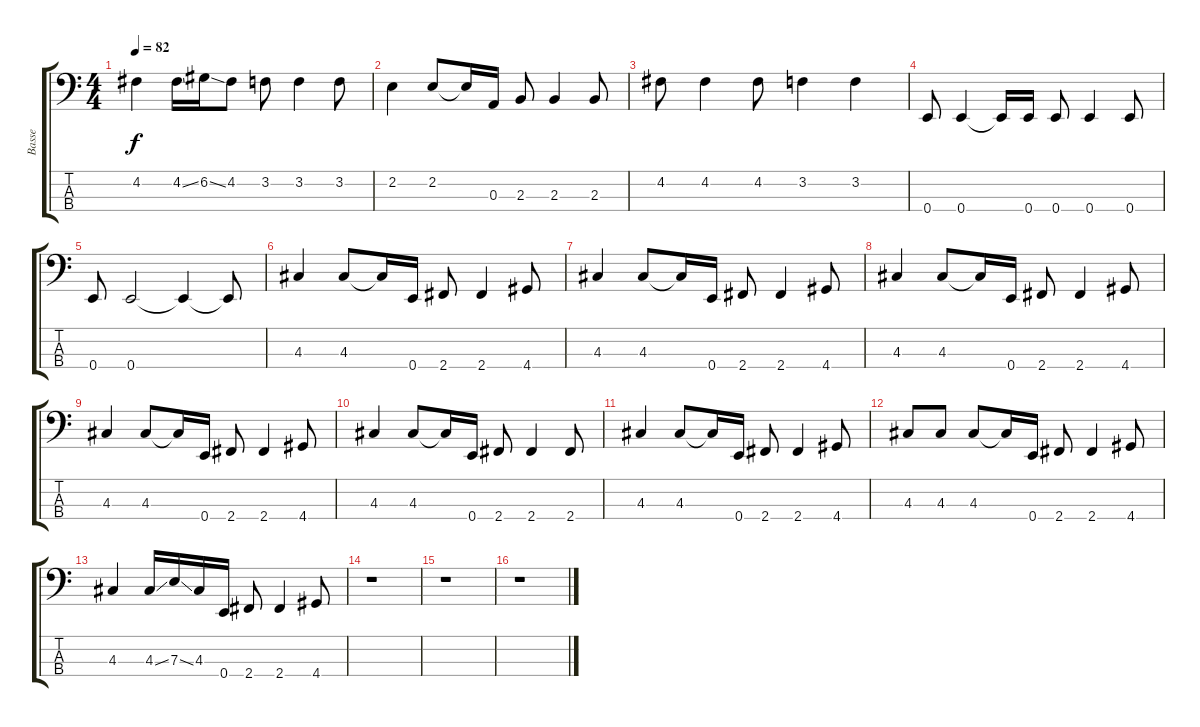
\track ("Basse" "Basse") {instrument electricbassfinger}
\staff {score tabs}
\tuning (G2 D2 A1 E1) {hide}
\ts (4 4)
\tempo 82
\clef f4
\ks c
4.2.4{dy f} 4.2{ss}.16 6.2{ss}.16 4.2.8 3.2.8 3.2.4 3.2.8 |
2.2.4 2.2.8 2.2{t}.16 0.3.16 2.3.8 2.3.4 2.3.8 |
4.2.8 4.2.4 4.2.8 3.2.4 3.2.4 |
0.4.8 0.4.4 0.4{t}.16 0.4.16 0.4.8 0.4.4 0.4.8 |
0.4.8 0.4.2 0.4{t}.4 0.4{t}.8 |
4.3.4 4.3.8 4.3{t}.16 0.4.16 2.4.8 2.4.4 4.4.8 |
4.3.4 4.3.8 4.3{t}.16 0.4.16 2.4.8 2.4.4 4.4.8 |
4.3.4 4.3.8 4.3{t}.16 0.4.16 2.4.8 2.4.4 4.4.8 |
4.3.4 4.3.8 4.3{t}.16 0.4.16 2.4.8 2.4.4 4.4.8 |
4.3.4 4.3.8 4.3{t}.16 0.4.16 2.4.8 2.4.4 2.4.8 |
4.3.4 4.3.8 4.3{t}.16 0.4.16 2.4.8 2.4.4 4.4.8 |
4.3.8 4.3.8 4.3.8 4.3{t}.16 0.4.16 2.4.8 2.4.4 4.4.8 |
4.3.4 4.3{ss}.16 7.3{ss}.16 4.3.16 0.4.16 2.4.8 2.4.4 4.4.8 |
r.1 |
r.1 |
r.1
